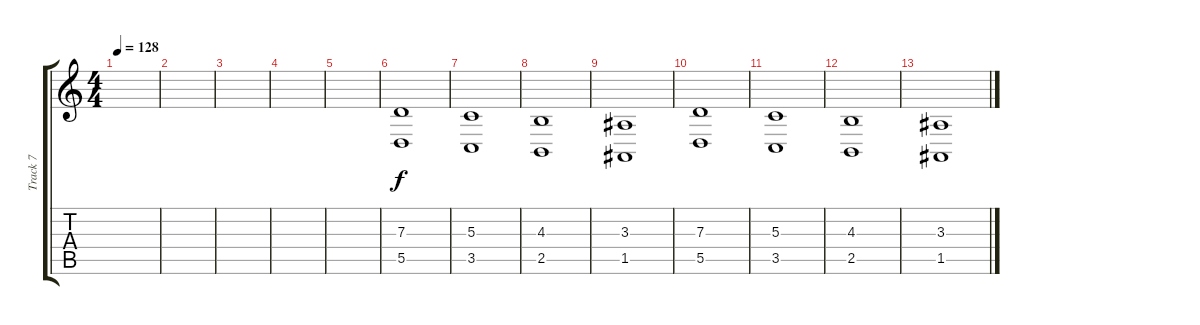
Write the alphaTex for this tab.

\track ("Track 7" "Track 7") {instrument choiraahs}
\staff {score tabs}
\tuning (E4 B3 G3 D3 A2 E2) {hide}
\ts (4 4)
\tempo 128
\clef g2
\ks c
|
|
|
|
|
(7.3 5.5).1 |
(5.3 3.5).1 |
(4.3 2.5).1 |
(3.3 1.5).1 |
(7.3 5.5).1 |
(5.3 3.5).1 |
(4.3 2.5).1 |
(3.3 1.5).1
